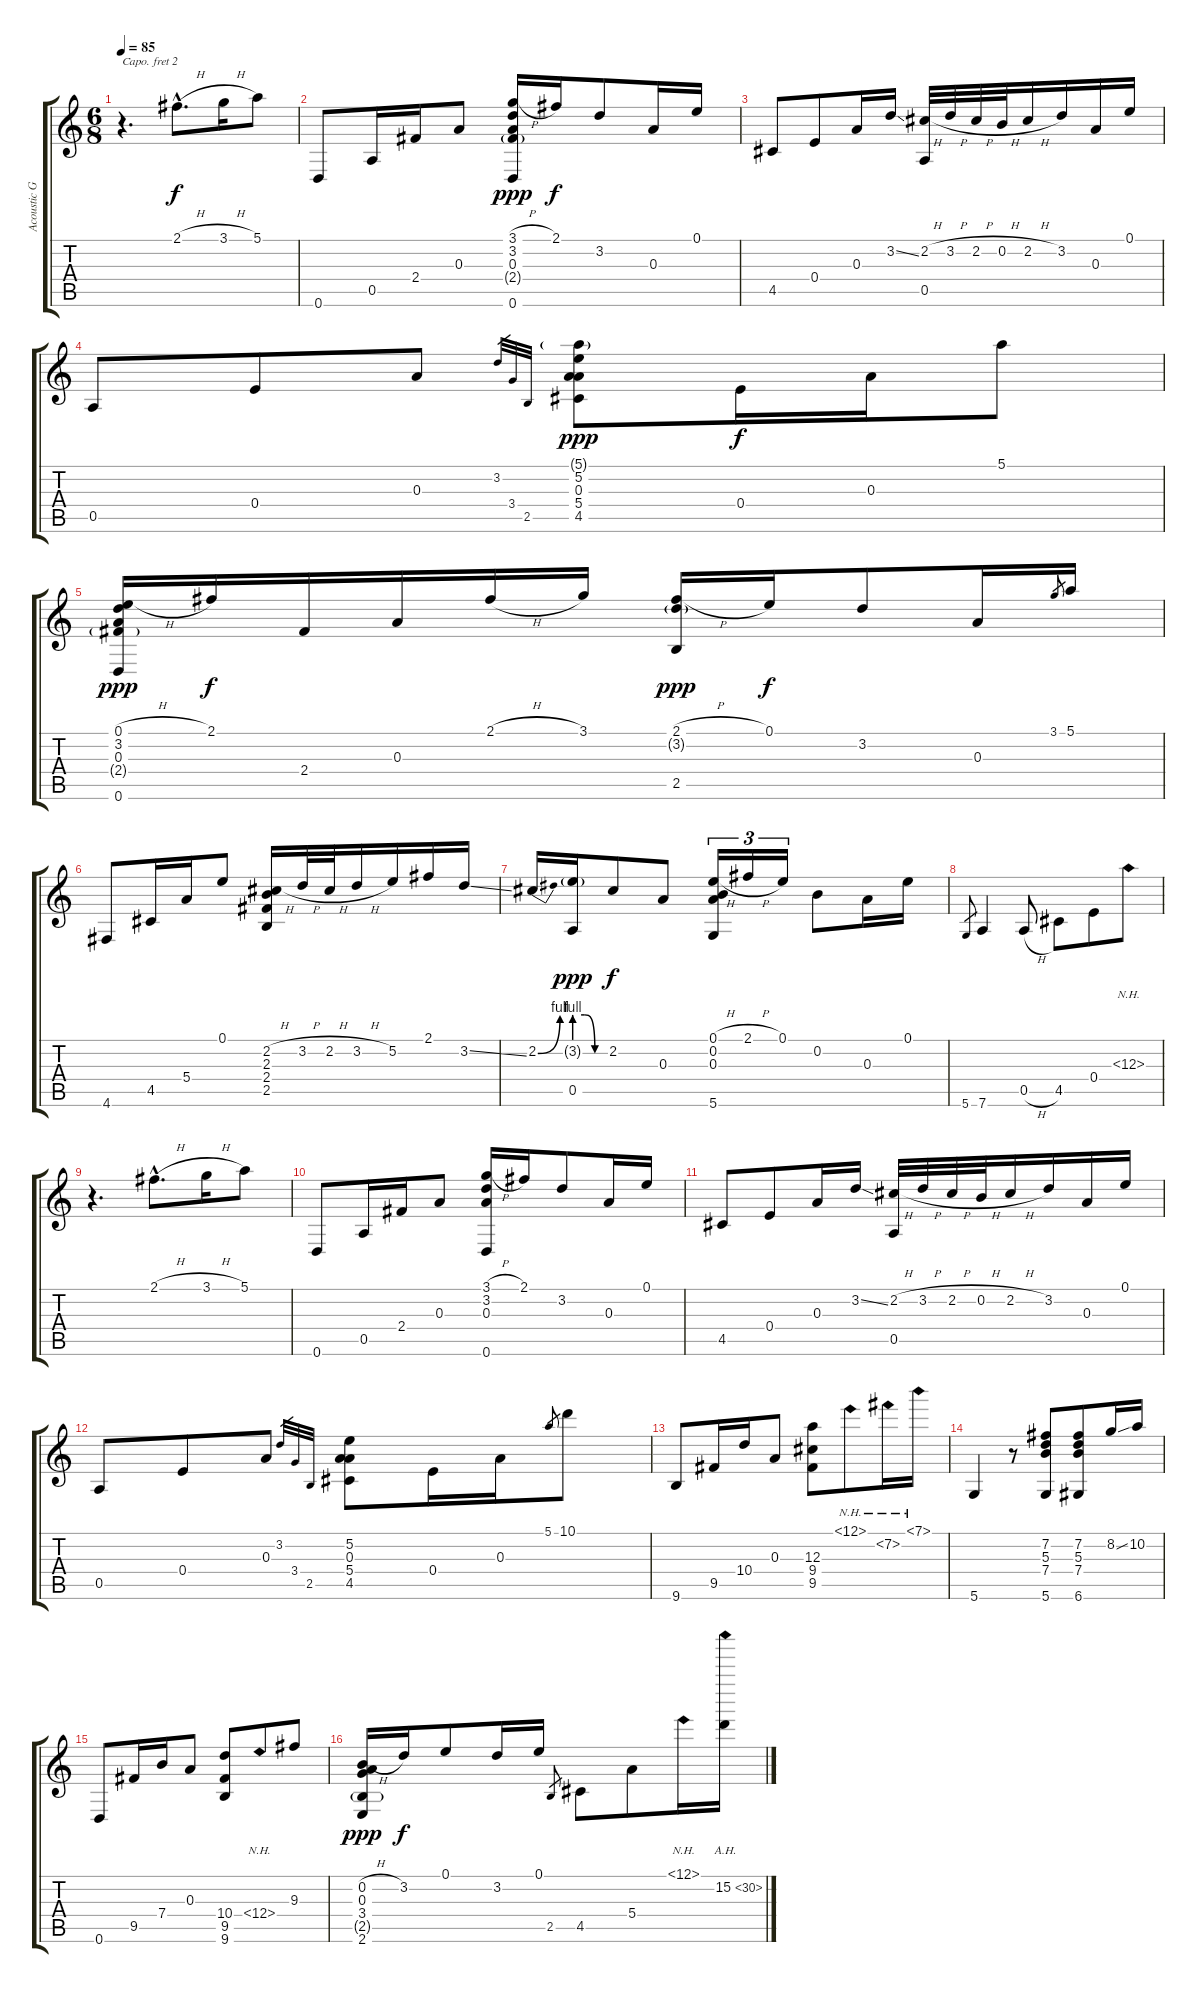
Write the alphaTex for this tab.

\track ("Acoustic Guitar" "Acoustic G") {instrument acousticguitarnylon}
\staff {score tabs}
\capo 2
\tuning (D4 A3 G3 D3 G2 C2) {hide}
\ts (6 8)
\tempo 85
\clef g2
\ks c
r.4{d dy f instrument acousticguitarnylon} 2.1{h hac}.8{d} 3.1{h}.16 5.1.8 |
0.6.8 0.5.16 2.4.16 0.3.8 (3.1{h} 3.2 0.3 2.4{g} 0.6).16{dy ppp} 2.1.16{dy f} 3.2.8 0.3.16 0.1.16 |
4.5.8 0.4.8 0.3.16 3.2{ss}.16 (2.2{h} 0.5).32 3.2{h}.32 2.2{h}.32 0.2{h}.32 2.2{h}.16 3.2.16 0.3.16 0.1.16 |
0.5.8 0.4.8 0.3.8 3.2.32{gr} 3.4.32{gr} 2.5.32{gr} (5.1{g} 5.2 0.3 5.4 4.5).8{dy ppp} 0.4.16{dy f} 0.3.16 5.1.8 |
(0.1{h} 3.2 0.3 2.4{g} 0.6).16{dy ppp} 2.1.16{dy f} 2.4.16 0.3.16 2.1{h}.16 3.1.16 (2.1{h} 3.2{g} 2.5).16{dy ppp} 0.1.16{dy f} 3.2.8 0.3.16 3.1.8{gr} 5.1.16 |
4.6.8 4.5.16 5.4.16 0.1.8 (2.2{h} 2.3 2.4 2.5).16 3.2{h}.32 2.2{h}.32 3.2{h}.16 5.2.16 2.1.16 3.2{ss}.16 |
2.2{be (bend 0 0 60 4)}.16 (3.2{be (custom 0 4 20 4 40 0 60 0) g} 0.5).16{dy ppp} 2.2.8{dy f} 0.3.8 (0.1{h} 0.2 0.3 5.6).16{tu (3 2)} 2.1{h}.16{tu (3 2)} 0.1.16{tu (3 2)} 0.2.8 0.3.16 0.1.16 |
5.6.8{gr} 7.6.4 0.5{h}.8 4.5.8 0.4.8 12.3{nh}.8 |
r.4{d} 2.1{h hac}.8{d} 3.1{h}.16 5.1.8 |
0.6.8 0.5.16 2.4.16 0.3.8 (3.1{h} 3.2 0.3 0.6).16 2.1.16 3.2.8 0.3.16 0.1.16 |
4.5.8 0.4.8 0.3.16 3.2{ss}.16 (2.2{h} 0.5).32 3.2{h}.32 2.2{h}.32 0.2{h}.32 2.2{h}.16 3.2.16 0.3.16 0.1.16 |
0.5.8 0.4.8 0.3.8 3.2.32{gr} 3.4.32{gr} 2.5.32{gr} (5.2 0.3 5.4 4.5).8 0.4.16 0.3.16 5.1.8{gr} 10.1.8 |
9.6.8 9.5.16 10.4.16 0.3.8 (12.3 9.4 9.5).8 12.1{nh}.8 7.2{nh}.16 7.1{nh}.16 |
5.6.4 r.8 (7.2 5.3 7.4 5.6).8 (7.2 5.3 7.4 6.6).8 8.2{ss}.16 10.2.16 |
0.6.8 9.5.16 7.4.16 0.3.8 (10.4 9.5 9.6).8 12.4{nh}.8 9.3.8 |
(0.2{h} 0.3 3.4 2.5{g} 2.6).16{dy ppp} 3.2.16{dy f} 0.1.8 3.2.16 0.1.16 2.5.8{gr} 4.5.8 5.4.8 12.1{nh}.16 15.2{ah 15}.16
